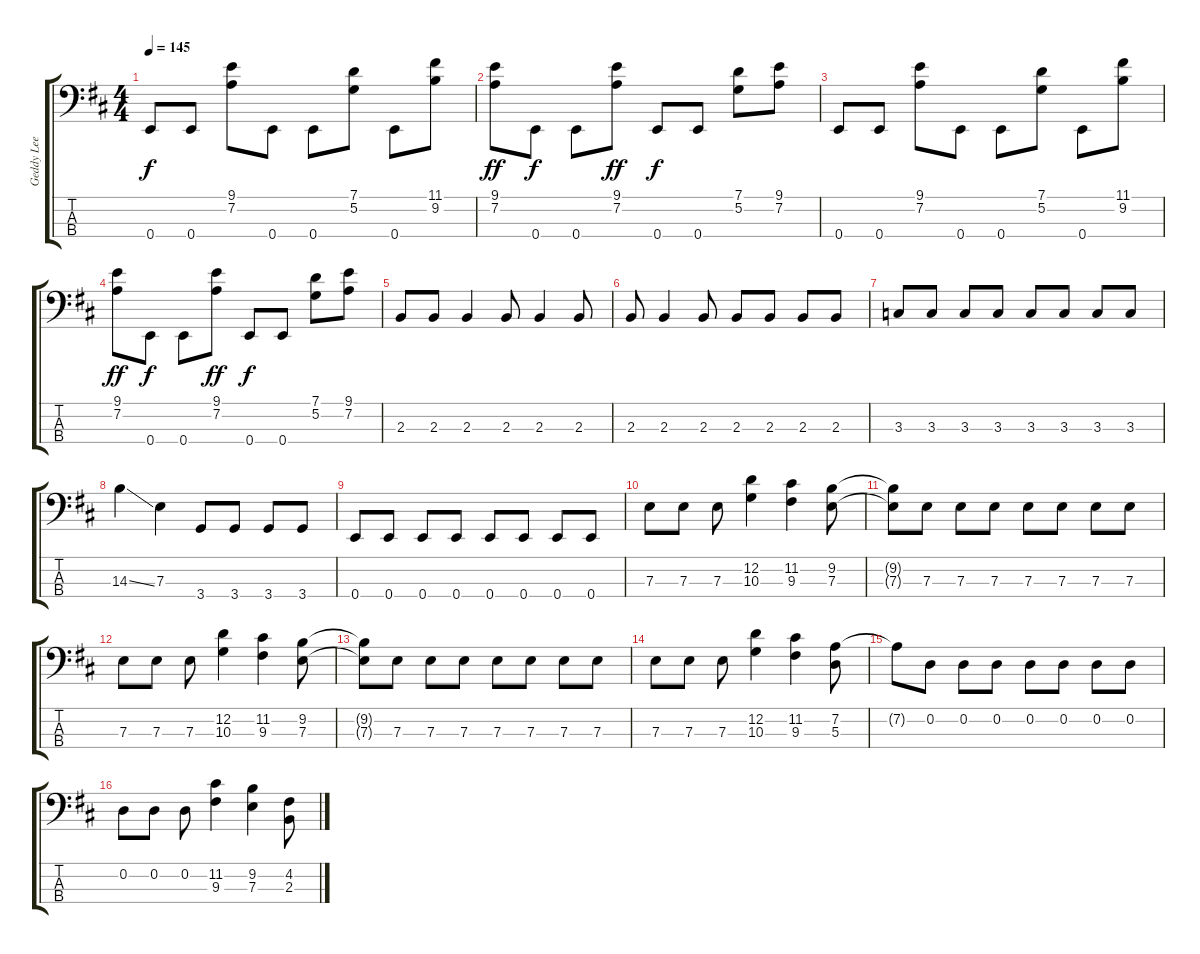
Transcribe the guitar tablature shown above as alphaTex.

\track ("Geddy Lee" "Geddy Lee") {instrument electricbassfinger}
\staff {score tabs}
\tuning (G2 D2 A1 E1) {hide}
\ts (4 4)
\tempo 145
\clef f4
\ks d
0.4.8{dy f} 0.4.8 (9.1 7.2).8 0.4.8 0.4.8 (7.1 5.2).8 0.4.8 (11.1 9.2).8 |
(9.1 7.2).8{dy ff} 0.4.8{dy f} 0.4.8 (9.1 7.2).8{dy ff} 0.4.8{dy f} 0.4.8 (7.1 5.2).8 (9.1 7.2).8 |
0.4.8 0.4.8 (9.1 7.2).8 0.4.8 0.4.8 (7.1 5.2).8 0.4.8 (11.1 9.2).8 |
(9.1 7.2).8{dy ff} 0.4.8{dy f} 0.4.8 (9.1 7.2).8{dy ff} 0.4.8{dy f} 0.4.8 (7.1 5.2).8 (9.1 7.2).8 |
2.3.8 2.3.8 2.3.4 2.3.8 2.3.4 2.3.8 |
2.3.8 2.3.4 2.3.8 2.3.8 2.3.8 2.3.8 2.3.8 |
3.3.8 3.3.8 3.3.8 3.3.8 3.3.8 3.3.8 3.3.8 3.3.8 |
14.3{ss}.4 7.3.4 3.4.8 3.4.8 3.4.8 3.4.8 |
0.4.8 0.4.8 0.4.8 0.4.8 0.4.8 0.4.8 0.4.8 0.4.8 |
7.3.8 7.3.8 7.3.8 (12.2 10.3).4 (11.2 9.3).4 (9.2 7.3).8 |
(9.2{t} 7.3{t}).8 7.3.8 7.3.8 7.3.8 7.3.8 7.3.8 7.3.8 7.3.8 |
7.3.8 7.3.8 7.3.8 (12.2 10.3).4 (11.2 9.3).4 (9.2 7.3).8 |
(9.2{t} 7.3{t}).8 7.3.8 7.3.8 7.3.8 7.3.8 7.3.8 7.3.8 7.3.8 |
7.3.8 7.3.8 7.3.8 (12.2 10.3).4 (11.2 9.3).4 (7.2 5.3).8 |
7.2{t}.8 0.2.8 0.2.8 0.2.8 0.2.8 0.2.8 0.2.8 0.2.8 |
0.2.8 0.2.8 0.2.8 (11.2 9.3).4 (9.2 7.3).4 (4.2 2.3).8
